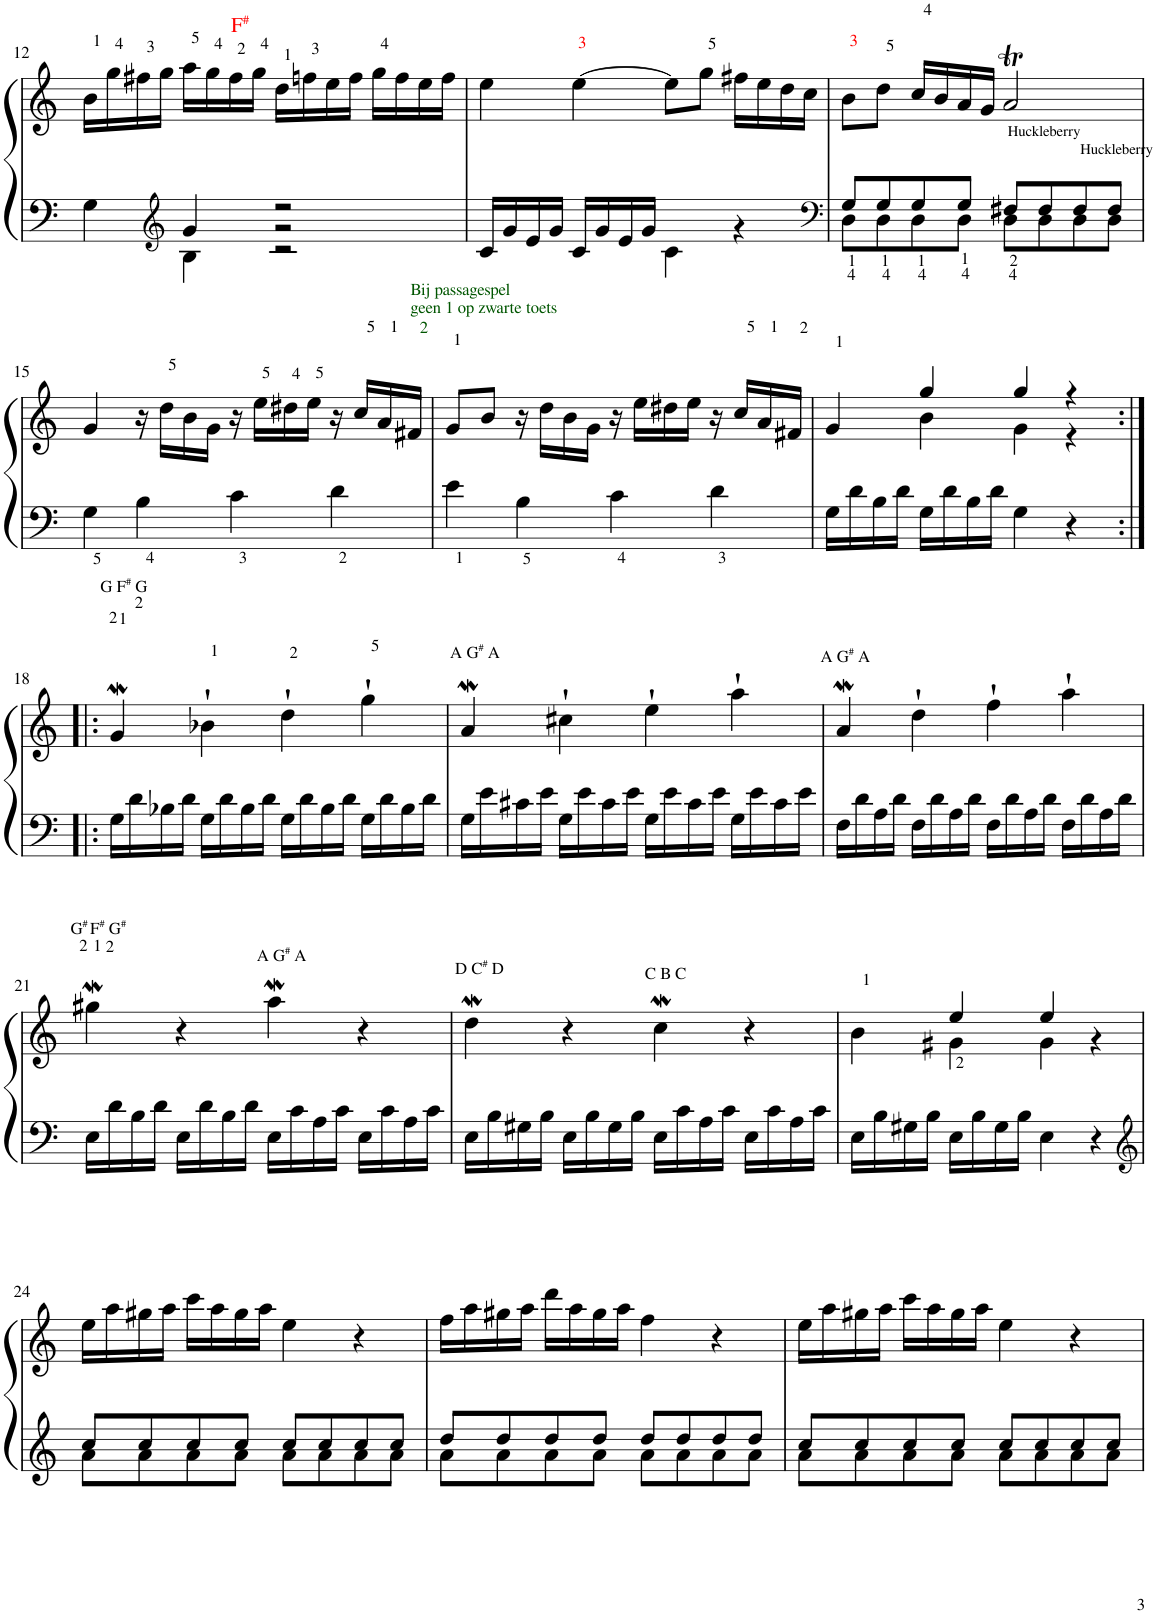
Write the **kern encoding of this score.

**kern	**kern
*part1	*part1
*staff2	*staff1
*I"Piano	*
*I'Pno.	*
!!LO:PB:g=z
*clefF4	*clefG2
*k[]	*k[]
*M4/4	*M4/4
*met(c)	*met(c)
=12	=12
*^	*
*	*^	*
4G\	4ryy	4ryy	16b\LL
.	.	.	16gg\
.	.	.	16ff#X\
.	.	.	16gg\JJ
*clefG2	*	*	*
4ryy	4g/	4B\	16aa\LL
.	.	.	16gg\
!	!	!	!LO:TX:a:color=#FF0000:t=F
!	!	!	!LO:TX:a:t=#
.	.	.	16ff#\
.	.	.	16gg\JJ
2r	2r	2r	16dd\LL
.	.	.	16ffn\
.	.	.	16ee\
.	.	.	16ff\JJ
.	.	.	16gg\LL
.	.	.	16ff\
.	.	.	16ee\
.	.	.	16ff\JJ
*	*v	*v	*
=13	=13	=13
1ryy	16c/LL	4ee\
.	16g/	.
.	16e/	.
.	16g/JJ	.
.	16c/LL	[4ee\
.	16g/	.
.	16e/	.
.	16g/JJ	.
.	4c\	8ee\L]
.	.	8gg\J
.	4r	16ff#X\LL
.	.	16ee\
.	.	16dd\
.	.	16cc\JJ
=14	=14	=14
*clefF4	*	*
8G</L	8D<\L	8b\L
8G</	8D<\	8dd\J
8G</	8D<\	16cc/LL
.	.	16b/
8G</J	8D<\J	16a/
.	.	16g/JJ
!	!	!LO:TX:b:t=Huckleberry
8F#X</L	8D<\L	2aT/
8F#/	8D\	.
!LO:TX:a:t=Huckleberry	!	!
8F#/	8D\	.
8F#/J	8D\J	.
*v	*v	*
!!LO:LB:g=z
=15	=15
4G\	4g/
4B\	16r
.	16dd\LL
.	16b\
.	16g\JJ
4c\	16r
.	16ee\LL
.	16dd#X\
.	16ee\JJ
4d\	16r
.	16cc/LL
.	16a/
!	!LO:TX:a:color=#005500:t=Bij passagespel
!	!LO:TX:a:t=geen 1 op zwarte toets
.	16f#X/JJ
=16	=16
4e\	8g/L
.	8b/J
4B\	16r
.	16dd\LL
.	16b\
.	16g\JJ
4c\	16r
.	16ee\LL
.	16dd#X\
.	16ee\JJ
4d\	16r
.	16cc/LL
.	16a/
.	16f#X/JJ
=17	=17
*	*^
16G\LL	4g/	4ryy
16d\	.	.
16B\	.	.
16d\JJ	.	.
16G\LL	4b\	4gg/
16d\	.	.
16B\	.	.
16d\JJ	.	.
4G\	4g\	4gg/
4r	4r	4r
!!LO:LB:g=z
=18:|!|:	=18:|!|:	=18:|!|:
!	!LO:TX:a:t=G F	!
!	!LO:TX:a:t=#	!
!	!LO:TX:a:t=G	!
*	*v	*v
16G\LL	4gW/
16d\	.
16B-X\	.
16d\JJ	.
16G\LL	4b-X`\
16d\	.
16B-\	.
16d\JJ	.
16G\LL	4dd`\
16d\	.
16B-\	.
16d\JJ	.
16G\LL	4gg`\
16d\	.
16B-\	.
16d\JJ	.
=19	=19
!	!LO:TX:a:t=A G
!	!LO:TX:a:t=#
!	!LO:TX:a:t=A
16G\LL	4aW/
16e\	.
16c#X\	.
16e\JJ	.
16G\LL	4cc#X`\
16e\	.
16c#\	.
16e\JJ	.
16G\LL	4ee`\
16e\	.
16c#\	.
16e\JJ	.
16G\LL	4aa`\
16e\	.
16c#\	.
16e\JJ	.
=20	=20
!	!LO:TX:a:t=A G
!	!LO:TX:a:t=#
!	!LO:TX:a:t=A
16F\LL	4aW/
16d\	.
16A\	.
16d\JJ	.
16F\LL	4dd`\
16d\	.
16A\	.
16d\JJ	.
16F\LL	4ff`\
16d\	.
16A\	.
16d\JJ	.
16F\LL	4aa`\
16d\	.
16A\	.
16d\JJ	.
!!LO:LB:g=z
=21	=21
!	!LO:TX:a:t=G
!	!LO:TX:a:t=#
!	!LO:TX:a:t=F
!	!LO:TX:a:t=#
!	!LO:TX:a:t=G
!	!LO:TX:a:t=#
16E\LL	4gg#XW\
16d\	.
16B\	.
16d\JJ	.
16E\LL	4r
16d\	.
16B\	.
16d\JJ	.
!	!LO:TX:a:t=A G
!	!LO:TX:a:t=#
!	!LO:TX:a:t=A
16E\LL	4aaW\
16c\	.
16A\	.
16c\JJ	.
16E\LL	4r
16c\	.
16A\	.
16c\JJ	.
=22	=22
!	!LO:TX:a:t=#
!	!LO:TX:a:t=D
16E\LL	4ddW\
16B\	.
16G#X\	.
16B\JJ	.
16E\LL	4r
16B\	.
16G#\	.
16B\JJ	.
!	!LO:TX:a:t=C B C
16E\LL	4ccw\
16c\	.
16A\	.
16c\JJ	.
16E\LL	4r
16c\	.
16A\	.
16c\JJ	.
=23	=23
*	*^
16E\LL	4b\	4ryy
16B\	.	.
16G#X\	.	.
16B\JJ	.	.
16E\LL	4g#X\	4ee/
16B\	.	.
16G#\	.	.
16B\JJ	.	.
4E\	4g#\	4ee/
4r	4ryy	4r
*	*v	*v
!!LO:LB:g=z
=24	=24
*clefG2	*
*^	*
8cc/L	8a\L	16ee\LL
.	.	16aa\
8cc/	8a\	16gg#X\
.	.	16aa\JJ
8cc/	8a\	16ccc\LL
.	.	16aa\
8cc/J	8a\J	16gg#\
.	.	16aa\JJ
8cc/L	8a\L	4ee\
8cc/	8a\	.
8cc/	8a\	4r
8cc/J	8a\J	.
=25	=25	=25
8dd/L	8a\L	16ff\LL
.	.	16aa\
8dd/	8a\	16gg#X\
.	.	16aa\JJ
8dd/	8a\	16ddd\LL
.	.	16aa\
8dd/J	8a\J	16gg#\
.	.	16aa\JJ
8dd/L	8a\L	4ff\
8dd/	8a\	.
8dd/	8a\	4r
8dd/J	8a\J	.
=26	=26	=26
8cc/L	8a\L	16ee\LL
.	.	16aa\
8cc/	8a\	16gg#X\
.	.	16aa\JJ
8cc/	8a\	16ccc\LL
.	.	16aa\
8cc/J	8a\J	16gg#\
.	.	16aa\JJ
8cc/L	8a\L	4ee\
8cc/	8a\	.
8cc/	8a\	4r
8cc/J	8a\J	.
*v	*v	*
=	=
*-	*-
